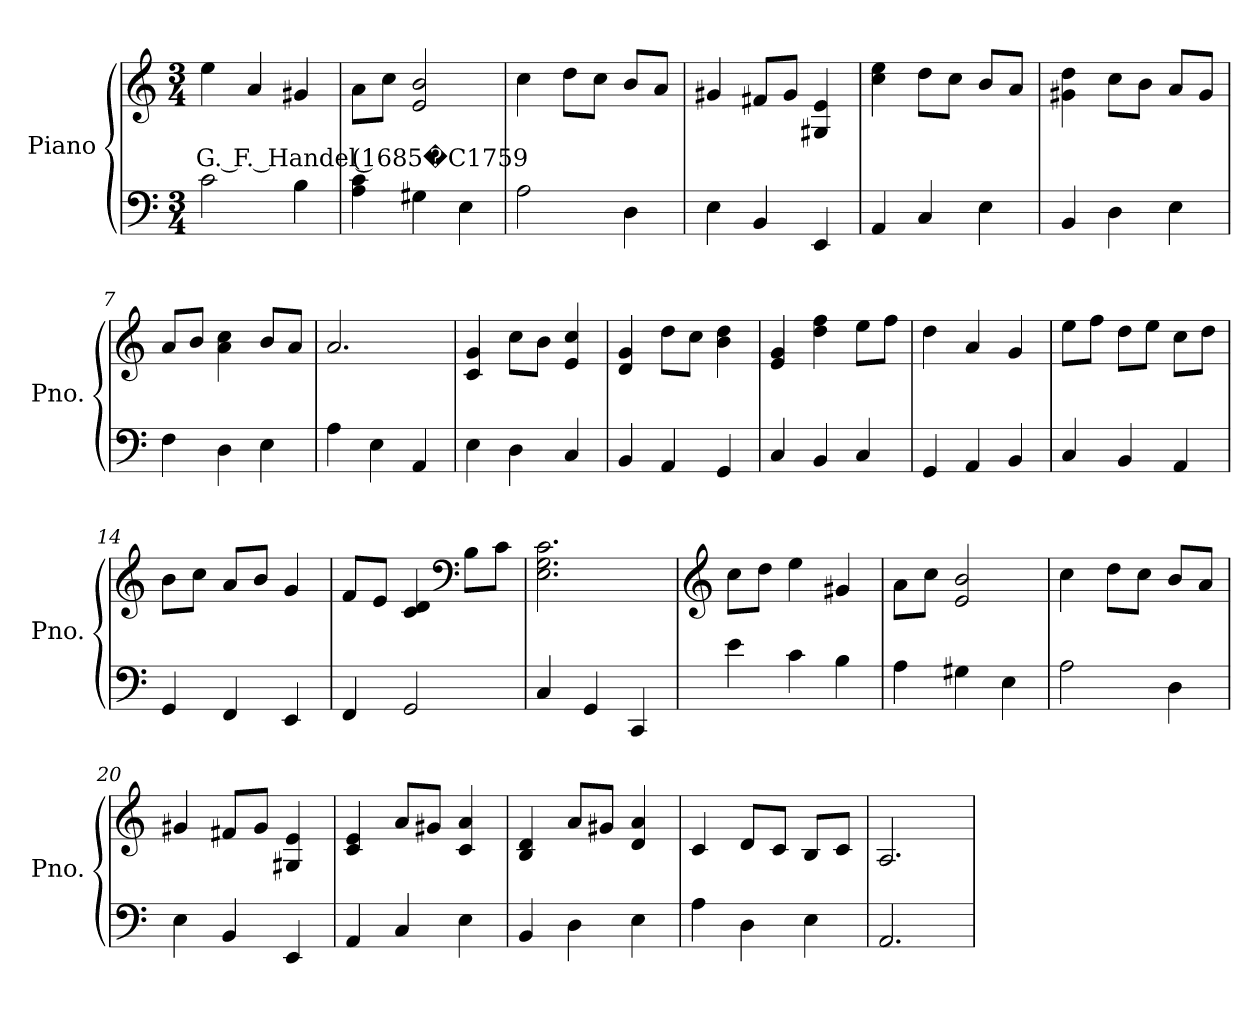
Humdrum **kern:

**kern	**kern	**text
*part2	*part1	*part1
*staff2	*staff1	*staff1
*I"Piano	*I"Piano	*
*I'Pno.	*I'Pno.	*
*clefF4	*clefG2	*
*k[]	*k[]	*
*M3/4	*M3/4	*
*MM80	*MM80	*
=1	=1	=1
!	!	!LO:LY:b
2c\	4ee\	G. F. Handel (1685�C1759
.	4a/	.
4B\	4g#X/	.
=2	=2	=2
4A\ 4c\	8a\L	.
.	8cc\J	.
4G#X\	2e/ 2b/	.
4E\	.	.
=3	=3	=3
2A\	4cc\	.
.	8dd\L	.
.	8cc\J	.
4D\	8b/L	.
.	8a/J	.
=4	=4	=4
4E\	4g#X/	.
4BB/	8f#X/L	.
.	8g#/J	.
4EE/	4G#X/ 4e/	.
=5	=5	=5
4AA/	4cc\ 4ee\	.
4C/	8dd\L	.
.	8cc\J	.
4E\	8b/L	.
.	8a/J	.
!!LO:LB:g=z
=6	=6	=6
4BB/	4g#X\ 4dd\	.
4D\	8cc\L	.
.	8b\J	.
4E\	8a/L	.
.	8g#/J	.
=7	=7	=7
4F\	8a/L	.
.	8b/J	.
4D\	4a\ 4cc\	.
4E\	8b/L	.
.	8a/J	.
=8	=8	=8
4A\	2.a/	.
4E\	.	.
4AA/	.	.
=9	=9	=9
4E\	4c/ 4g/	.
4D\	8cc\L	.
.	8b\J	.
4C/	4e/ 4cc/	.
=10	=10	=10
4BB/	4d/ 4g/	.
4AA/	8dd\L	.
.	8cc\J	.
4GG/	4b\ 4dd\	.
=11	=11	=11
4C/	4e/ 4g/	.
4BB/	4dd\ 4ff\	.
4C/	8ee\L	.
.	8ff\J	.
=12	=12	=12
4GG/	4dd\	.
4AA/	4a/	.
4BB/	4g/	.
=13	=13	=13
4C/	8ee\L	.
.	8ff\J	.
4BB/	8dd\L	.
.	8ee\J	.
4AA/	8cc\L	.
.	8dd\J	.
!!LO:LB:g=z
=14	=14	=14
4GG/	8b\L	.
.	8cc\J	.
4FF/	8a/L	.
.	8b/J	.
4EE/	4g/	.
=15	=15	=15
4FF/	8f/L	.
.	8e/J	.
2GG/	4c/ 4d/	.
*	*clefF4	*
.	8B\L	.
.	8c\J	.
=16	=16	=16
4C/	2.E\ 2.G\ 2.c\	.
4GG/	.	.
4CC/	.	.
=17	=17	=17
*	*clefG2	*
4e\	8cc\L	.
.	8dd\J	.
4c\	4ee\	.
4B\	4g#X/	.
=18	=18	=18
4A\	8a\L	.
.	8cc\J	.
4G#X\	2e/ 2b/	.
4E\	.	.
=19	=19	=19
2A\	4cc\	.
.	8dd\L	.
.	8cc\J	.
4D\	8b/L	.
.	8a/J	.
=20	=20	=20
4E\	4g#X/	.
4BB/	8f#X/L	.
.	8g#/J	.
4EE/	4G#X/ 4e/	.
!!LO:LB:g=z
=21	=21	=21
4AA/	4c/ 4e/	.
4C/	8a/L	.
.	8g#X/J	.
4E\	4c/ 4a/	.
=22	=22	=22
4BB/	4B/ 4d/	.
4D\	8a/L	.
.	8g#X/J	.
4E\	4d/ 4a/	.
=23	=23	=23
4A\	4c/	.
4D\	8d/L	.
.	8c/J	.
4E\	8B/L	.
.	8c/J	.
=24	=24	=24
2.AA/	2.A/	.
=	=	=
*-	*-	*-
